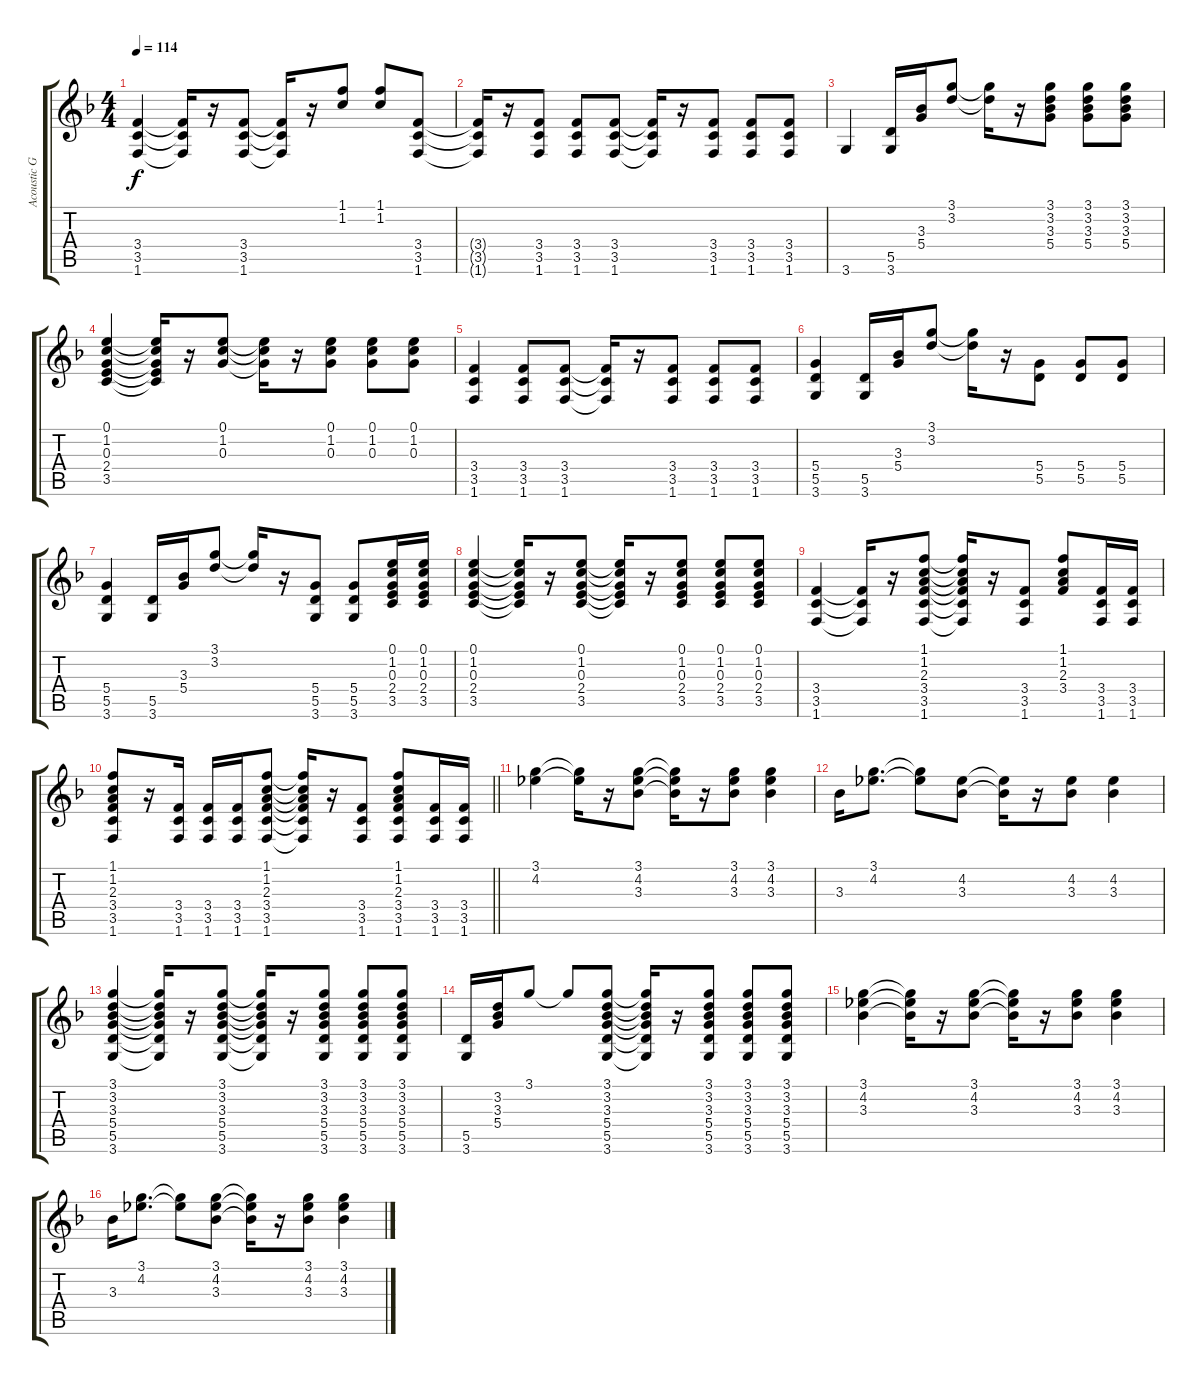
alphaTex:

\track ("Acoustic Gtr (Steel) " "Acoustic G") {instrument acousticguitarsteel}
\staff {score tabs}
\tuning (E4 B3 G3 D3 A2 E2) {hide}
\ts (4 4)
\tempo 114
\clef g2
\ks f
(3.4 3.5 1.6).4{dy f} (3.4{t} 3.5{t} 1.6{t}).16 r.16 (3.4 3.5 1.6).8 (3.4{t} 3.5{t} 1.6{t}).16 r.16 (1.1 1.2).8 (1.1 1.2).8 (3.4 3.5 1.6).8 |
(3.4{t} 3.5{t} 1.6{t}).16 r.16 (3.4 3.5 1.6).8 (3.4 3.5 1.6).8 (3.4 3.5 1.6).8 (3.4{t} 3.5{t} 1.6{t}).16 r.16 (3.4 3.5 1.6).8 (3.4 3.5 1.6).8 (3.4 3.5 1.6).8 |
3.6.4 (5.5 3.6).16 (3.3 5.4).16 (3.1 3.2).8 (3.1{t} 3.2{t}).16 r.16 (3.1 3.2 3.3 5.4).8 (3.1 3.2 3.3 5.4).8 (3.1 3.2 3.3 5.4).8 |
(0.1 1.2 0.3 2.4 3.5).4 (0.1{t} 1.2{t} 0.3{t} 2.4{t} 3.5{t}).16 r.16 (0.1 1.2 0.3).8 (0.1{t} 1.2{t} 0.3{t}).16 r.16 (0.1 1.2 0.3).8 (0.1 1.2 0.3).8 (0.1 1.2 0.3).8 |
(3.4 3.5 1.6).4 (3.4 3.5 1.6).8 (3.4 3.5 1.6).8 (3.4{t} 3.5{t} 1.6{t}).16 r.16 (3.4 3.5 1.6).8 (3.4 3.5 1.6).8 (3.4 3.5 1.6).8 |
(5.4 5.5 3.6).4 (5.5 3.6).16 (3.3 5.4).16 (3.1 3.2).8 (3.1{t} 3.2{t}).16 r.16 (5.4 5.5).8 (5.4 5.5).8 (5.4 5.5).8 |
(5.4 5.5 3.6).4 (5.5 3.6).16 (3.3 5.4).16 (3.1 3.2).8 (3.1{t} 3.2{t}).16 r.16 (5.4 5.5 3.6).8 (5.4 5.5 3.6).8 (0.1 1.2 0.3 2.4 3.5).16 (0.1 1.2 0.3 2.4 3.5).16 |
(0.1 1.2 0.3 2.4 3.5).4 (0.1{t} 1.2{t} 0.3{t} 2.4{t} 3.5{t}).16 r.16 (0.1 1.2 0.3 2.4 3.5).8 (0.1{t} 1.2{t} 0.3{t} 2.4{t} 3.5{t}).16 r.16 (0.1 1.2 0.3 2.4 3.5).8 (0.1 1.2 0.3 2.4 3.5).8 (0.1 1.2 0.3 2.4 3.5).8 |
(3.4 3.5 1.6).4 (3.4{t} 3.5{t} 1.6{t}).16 r.16 (1.1 1.2 2.3 3.4 3.5 1.6).8 (1.1{t} 1.2{t} 2.3{t} 3.4{t} 3.5{t} 1.6{t}).16 r.16 (3.4 3.5 1.6).8 (1.1 1.2 2.3 3.4).8 (3.4 3.5 1.6).16 (3.4 3.5 1.6).16 |
\barLineRight lightlight
(1.1 1.2 2.3 3.4 3.5 1.6).8 r.16 (3.4 3.5 1.6).16 (3.4 3.5 1.6).16 (3.4 3.5 1.6).16 (1.1 1.2 2.3 3.4 3.5 1.6).8 (1.1{t} 1.2{t} 2.3{t} 3.4{t} 3.5{t} 1.6{t}).16 r.16 (3.4 3.5 1.6).8 (1.1 1.2 2.3 3.4 3.5 1.6).8 (3.4 3.5 1.6).16 (3.4 3.5 1.6).16 |
(3.1 4.2).4 (3.1{t} 4.2{t}).16 r.16 (3.1 4.2 3.3).8 (3.1{t} 4.2{t} 3.3{t}).16 r.16 (3.1 4.2 3.3).8 (3.1 4.2 3.3).4 |
3.3.16 (3.1 4.2).8{d} (3.1{t} 4.2{t}).8 (4.2 3.3).8 (4.2{t} 3.3{t}).16 r.16 (4.2 3.3).8 (4.2 3.3).4 |
(3.1 3.2 3.3 5.4 5.5 3.6).4 (3.1{t} 3.2{t} 3.3{t} 5.4{t} 5.5{t} 3.6{t}).16 r.16 (3.1 3.2 3.3 5.4 5.5 3.6).8 (3.1{t} 3.2{t} 3.3{t} 5.4{t} 5.5{t} 3.6{t}).16 r.16 (3.1 3.2 3.3 5.4 5.5 3.6).8 (3.1 3.2 3.3 5.4 5.5 3.6).8 (3.1 3.2 3.3 5.4 5.5 3.6).8 |
(5.5 3.6).16 (3.2 3.3 5.4).16 3.1.8 3.1{t}.8 (3.1 3.2 3.3 5.4 5.5 3.6).8 (3.1{t} 3.2{t} 3.3{t} 5.4{t} 5.5{t} 3.6{t}).16 r.16 (3.1 3.2 3.3 5.4 5.5 3.6).8 (3.1 3.2 3.3 5.4 5.5 3.6).8 (3.1 3.2 3.3 5.4 5.5 3.6).8 |
(3.1 4.2 3.3).4 (3.1{t} 4.2{t} 3.3{t}).16 r.16 (3.1 4.2 3.3).8 (3.1{t} 4.2{t} 3.3{t}).16 r.16 (3.1 4.2 3.3).8 (3.1 4.2 3.3).4 |
3.3.16 (3.1 4.2).8{d} (3.1{t} 4.2{t}).8 (3.1 4.2 3.3).8 (3.1{t} 4.2{t} 3.3{t}).16 r.16 (3.1 4.2 3.3).8 (3.1 4.2 3.3).4
